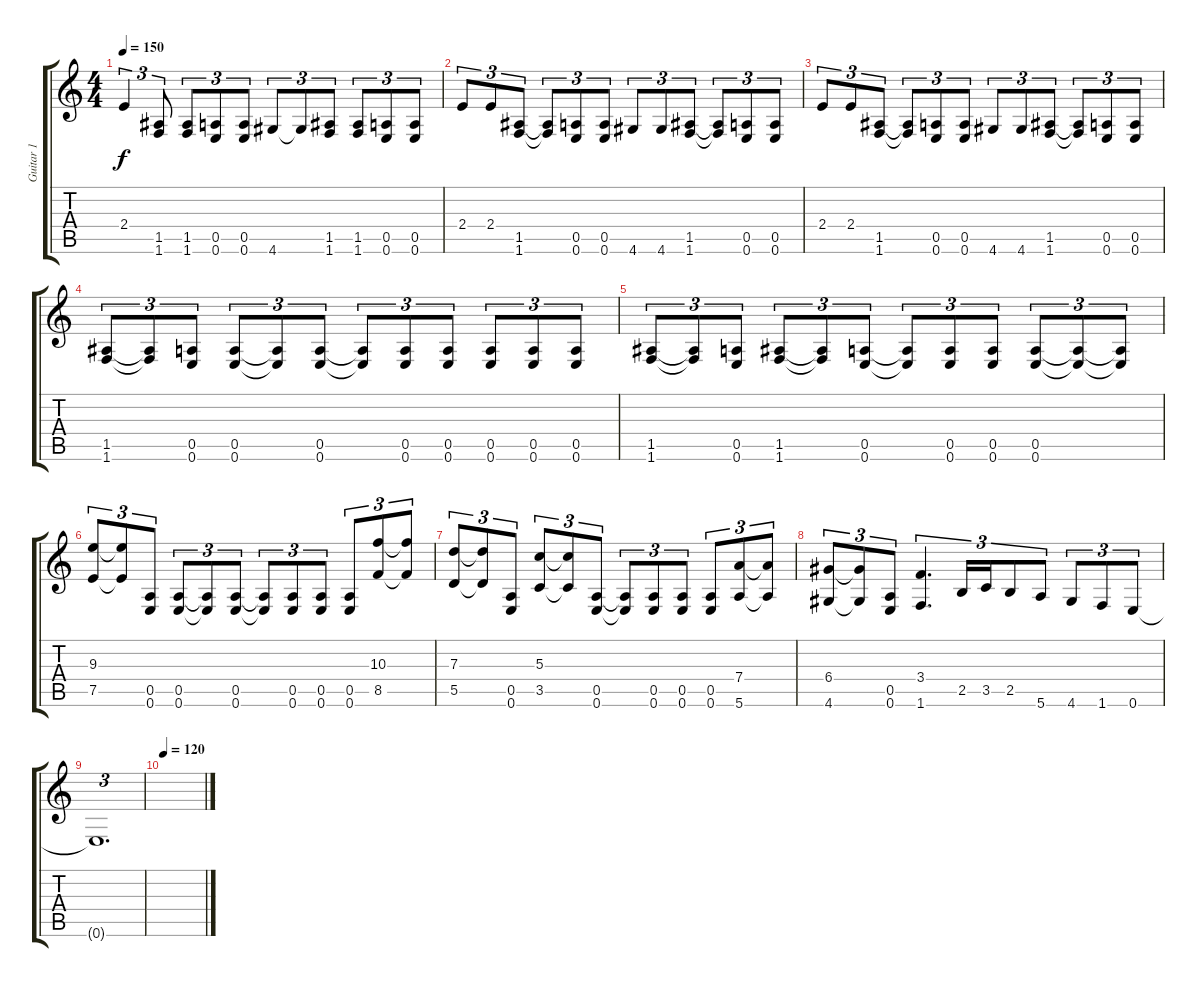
\track ("Guitar 1" "Guitar 1") {instrument overdrivenguitar}
\staff {score tabs}
\tuning (E4 B3 G3 D3 A2 E2) {hide}
\ts (4 4)
\tempo 150
\clef g2
\ks c
2.4.4{tu (3 2) dy f} (1.5 1.6).8{tu (3 2)} (1.5 1.6).8{tu (3 2)} (0.5 0.6).8{tu (3 2)} (0.5 0.6).8{tu (3 2)} 4.6.8{tu (3 2)} 4.6{t}.8{tu (3 2)} (1.5 1.6).8{tu (3 2)} (1.5 1.6).8{tu (3 2)} (0.5 0.6).8{tu (3 2)} (0.5 0.6).8{tu (3 2)} |
2.4.8{tu (3 2)} 2.4.8{tu (3 2)} (1.5 1.6).8{tu (3 2)} (1.5{t} 1.6{t}).8{tu (3 2)} (0.5 0.6).8{tu (3 2)} (0.5 0.6).8{tu (3 2)} 4.6.8{tu (3 2)} 4.6.8{tu (3 2)} (1.5 1.6).8{tu (3 2)} (1.5{t} 1.6{t}).8{tu (3 2)} (0.5 0.6).8{tu (3 2)} (0.5 0.6).8{tu (3 2)} |
2.4.8{tu (3 2)} 2.4.8{tu (3 2)} (1.5 1.6).8{tu (3 2)} (1.5{t} 1.6{t}).8{tu (3 2)} (0.5 0.6).8{tu (3 2)} (0.5 0.6).8{tu (3 2)} 4.6.8{tu (3 2)} 4.6.8{tu (3 2)} (1.5 1.6).8{tu (3 2)} (1.5{t} 1.6{t}).8{tu (3 2)} (0.5 0.6).8{tu (3 2)} (0.5 0.6).8{tu (3 2)} |
(1.5 1.6).8{tu (3 2)} (1.5{t} 1.6{t}).8{tu (3 2)} (0.5 0.6).8{tu (3 2)} (0.5 0.6).8{tu (3 2)} (0.5{t} 0.6{t}).8{tu (3 2)} (0.5 0.6).8{tu (3 2)} (0.5{t} 0.6{t}).8{tu (3 2)} (0.5 0.6).8{tu (3 2)} (0.5 0.6).8{tu (3 2)} (0.5 0.6).8{tu (3 2)} (0.5 0.6).8{tu (3 2)} (0.5 0.6).8{tu (3 2)} |
(1.5 1.6).8{tu (3 2)} (1.5{t} 1.6{t}).8{tu (3 2)} (0.5 0.6).8{tu (3 2)} (1.5 1.6).8{tu (3 2)} (1.5{t} 1.6{t}).8{tu (3 2)} (0.5 0.6).8{tu (3 2)} (0.5{t} 0.6{t}).8{tu (3 2)} (0.5 0.6).8{tu (3 2)} (0.5 0.6).8{tu (3 2)} (0.5 0.6).8{tu (3 2)} (0.5{t} 0.6{t}).8{tu (3 2)} (0.5{t} 0.6{t}).8{tu (3 2)} |
(9.3 7.5).8{tu (3 2)} (9.3{t} 7.5{t}).8{tu (3 2)} (0.5 0.6).8{tu (3 2)} (0.5 0.6).8{tu (3 2)} (0.5{t} 0.6{t}).8{tu (3 2)} (0.5 0.6).8{tu (3 2)} (0.5{t} 0.6{t}).8{tu (3 2)} (0.5 0.6).8{tu (3 2)} (0.5 0.6).8{tu (3 2)} (0.5 0.6).8{tu (3 2)} (10.3 8.5).8{tu (3 2)} (10.3{t} 8.5{t}).8{tu (3 2)} |
(7.3 5.5).8{tu (3 2)} (7.3{t} 5.5{t}).8{tu (3 2)} (0.5 0.6).8{tu (3 2)} (5.3 3.5).8{tu (3 2)} (5.3{t} 3.5{t}).8{tu (3 2)} (0.5 0.6).8{tu (3 2)} (0.5{t} 0.6{t}).8{tu (3 2)} (0.5 0.6).8{tu (3 2)} (0.5 0.6).8{tu (3 2)} (0.5 0.6).8{tu (3 2)} (7.4 5.6).8{tu (3 2)} (7.4{t} 5.6{t}).8{tu (3 2)} |
(6.4 4.6).8{tu (3 2)} (6.4{t} 4.6{t}).8{tu (3 2)} (0.5 0.6).8{tu (3 2)} (3.4 1.6).4{d tu (3 2)} 2.5.16{tu (3 2)} 3.5.16{tu (3 2)} 2.5.8{tu (3 2)} 5.6.8{tu (3 2)} 4.6.8{tu (3 2)} 1.6.8{tu (3 2)} 0.6.8{tu (3 2)} |
0.6{t}.1{d tu (3 2)} |
\tempo 120
